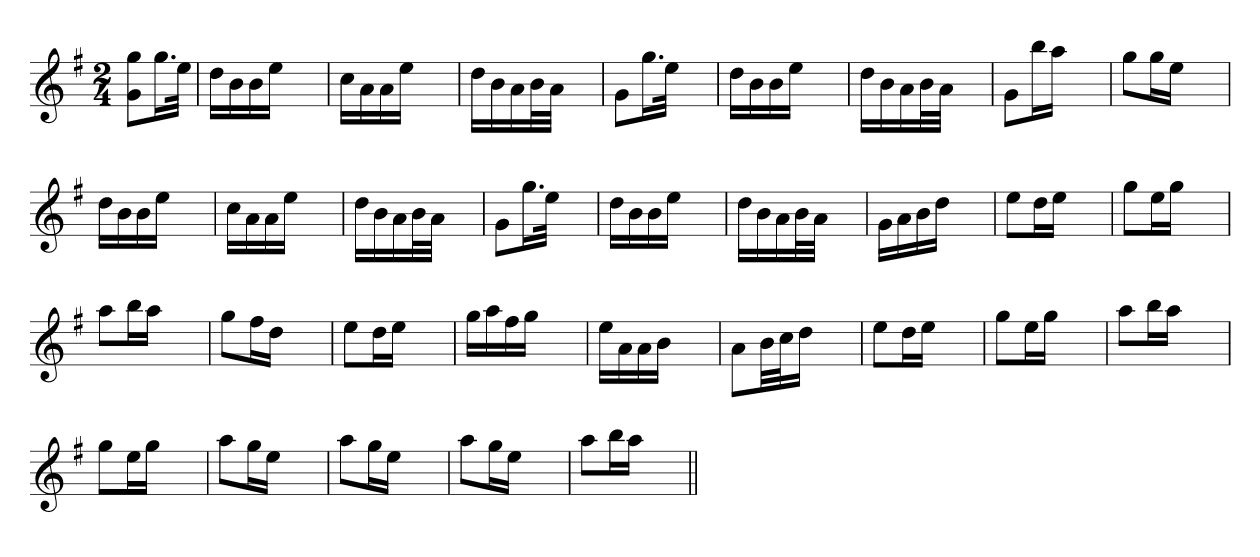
**kern
*part1
*staff1
*clefG2
*k[f#]
*G:
*M2/4
=1
8g 8ggL
16.ggL
32eeJJk
=
16ddLL
16b
16b
16eeJJ
4ryy
=
16ccLL
16a
16a
16eeJJ
4ryy
=
16ddLL
16b
16a
32bL
32aJJJ
4ryy
=
8gL
16.ggL
32eeJJk
4ryy
=
16ddLL
16b
16b
16eeJJ
4ryy
=
16ddLL
16b
16a
32bL
32aJJJ
4ryy
=
8gL
16bbL
16aaJJ
4ryy
=
8ggL
16ggL
16eeJJ
4ryy
=
16ddLL
16b
16b
16eeJJ
4ryy
=
16ccLL
16a
16a
16eeJJ
4ryy
=
16ddLL
16b
16a
32bL
32aJJJ
4ryy
=
8gL
16.ggL
32eeJJk
4ryy
=
16ddLL
16b
16b
16eeJJ
4ryy
=
16ddLL
16b
16a
32bL
32aJJJ
4ryy
=
16gLL
16a
16b
16ddJJ
4ryy
=
8eeL
16ddL
16eeJJ
4ryy
=
8ggL
16eeL
16ggJJ
4ryy
=
8aaL
16bbL
16aaJJ
4ryy
=
8ggL
16ff#L
16ddJJ
4ryy
=
8eeL
16ddL
16eeJJ
4ryy
=
16ggLL
16aa
16ff#
16ggJJ
4ryy
=
16eeLL
16a
16a
16bJJ
4ryy
=
8aL
32bLL
32ccJ
16ddJJ
4ryy
=
8eeL
16ddL
16eeJJ
4ryy
=
8ggL
16eeL
16ggJJ
4ryy
=
8aaL
16bbL
16aaJJ
4ryy
=
8ggL
16eeL
16ggJJ
4ryy
=
8aaL
16ggL
16eeJJ
4ryy
=
8aaL
16ggL
16eeJJ
4ryy
=
8aaL
16ggL
16eeJJ
4ryy
=
8aaL
16bbL
16aaJJ
4ryy
=||
*-
